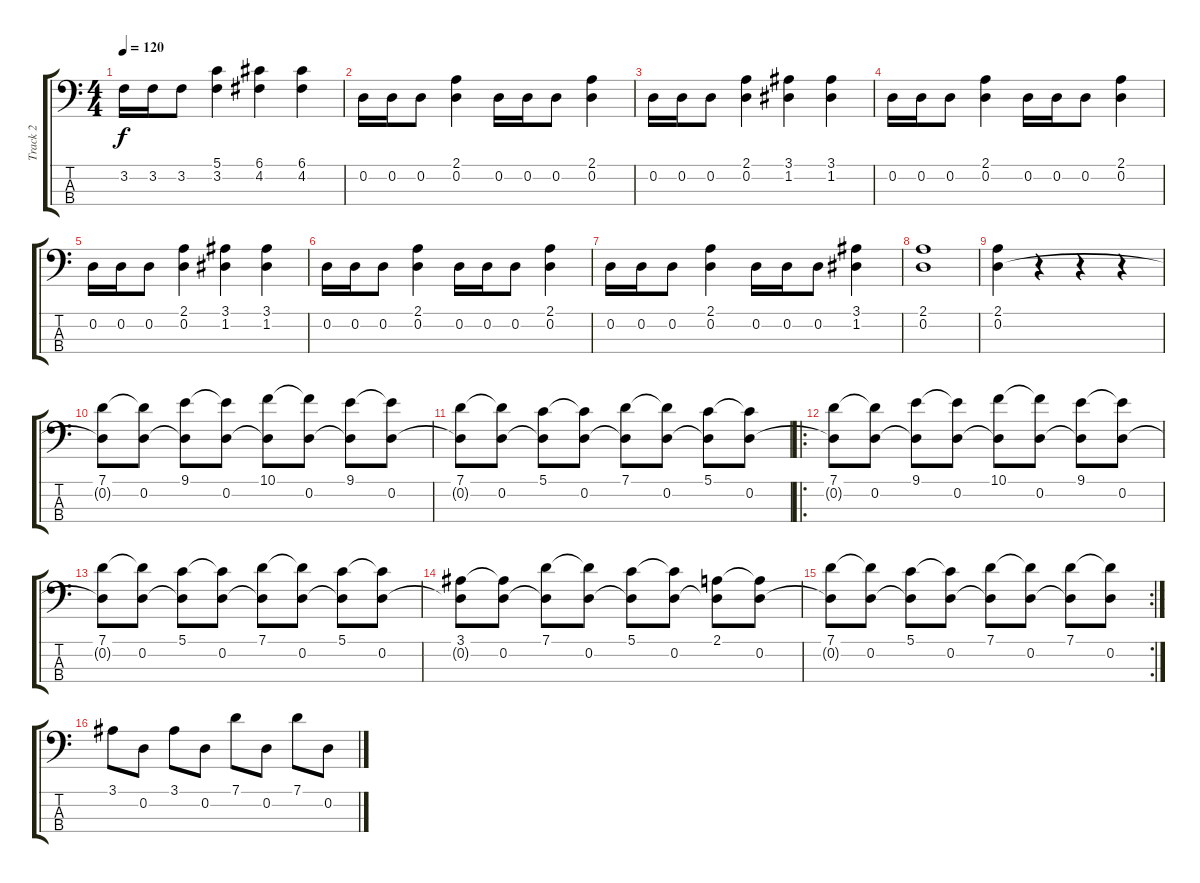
\track ("Track 2" "Track 2") {instrument electricbassfinger}
\staff {score tabs}
\tuning (G2 D2 A1 E1) {hide}
\ts (4 4)
\tempo 120
\clef f4
\ks c
3.2.16{dy f} 3.2.16 3.2.8 (5.1 3.2).4 (6.1 4.2).4 (6.1 4.2).4 |
0.2.16 0.2.16 0.2.8 (2.1 0.2).4 0.2.16 0.2.16 0.2.8 (2.1 0.2).4 |
0.2.16 0.2.16 0.2.8 (2.1 0.2).4 (3.1 1.2).4 (3.1 1.2).4 |
0.2.16 0.2.16 0.2.8 (2.1 0.2).4 0.2.16 0.2.16 0.2.8 (2.1 0.2).4 |
0.2.16 0.2.16 0.2.8 (2.1 0.2).4 (3.1 1.2).4 (3.1 1.2).4 |
0.2.16 0.2.16 0.2.8 (2.1 0.2).4 0.2.16 0.2.16 0.2.8 (2.1 0.2).4 |
0.2.16 0.2.16 0.2.8 (2.1 0.2).4 0.2.16 0.2.16 0.2.8 (3.1 1.2).4 |
(2.1 0.2).1 |
(2.1 0.2).4 r.4 r.4 r.4 |
(7.1 0.2{t}).8 (7.1{t} 0.2).8 (9.1 0.2{t}).8 (9.1{t} 0.2).8 (10.1 0.2{t}).8 (10.1{t} 0.2).8 (9.1 0.2{t}).8 (9.1{t} 0.2).8 |
(7.1 0.2{t}).8 (7.1{t} 0.2).8 (5.1 0.2{t}).8 (5.1{t} 0.2).8 (7.1 0.2{t}).8 (7.1{t} 0.2).8 (5.1 0.2{t}).8 (5.1{t} 0.2).8 |
\ro
(7.1 0.2{t}).8 (7.1{t} 0.2).8 (9.1 0.2{t}).8 (9.1{t} 0.2).8 (10.1 0.2{t}).8 (10.1{t} 0.2).8 (9.1 0.2{t}).8 (9.1{t} 0.2).8 |
(7.1 0.2{t}).8 (7.1{t} 0.2).8 (5.1 0.2{t}).8 (5.1{t} 0.2).8 (7.1 0.2{t}).8 (7.1{t} 0.2).8 (5.1 0.2{t}).8 (5.1{t} 0.2).8 |
(3.1 0.2{t}).8 (3.1{t} 0.2).8 (7.1 0.2{t}).8 (7.1{t} 0.2).8 (5.1 0.2{t}).8 (5.1{t} 0.2).8 (2.1 0.2{t}).8 (2.1{t} 0.2).8 |
\rc 2
(7.1 0.2{t}).8 (7.1{t} 0.2).8 (5.1 0.2{t}).8 (5.1{t} 0.2).8 (7.1 0.2{t}).8 (7.1{t} 0.2).8 (7.1 0.2{t}).8 (7.1{t} 0.2).8 |
3.1.8 0.2.8 3.1.8 0.2.8 7.1.8 0.2.8 7.1.8 0.2.8
